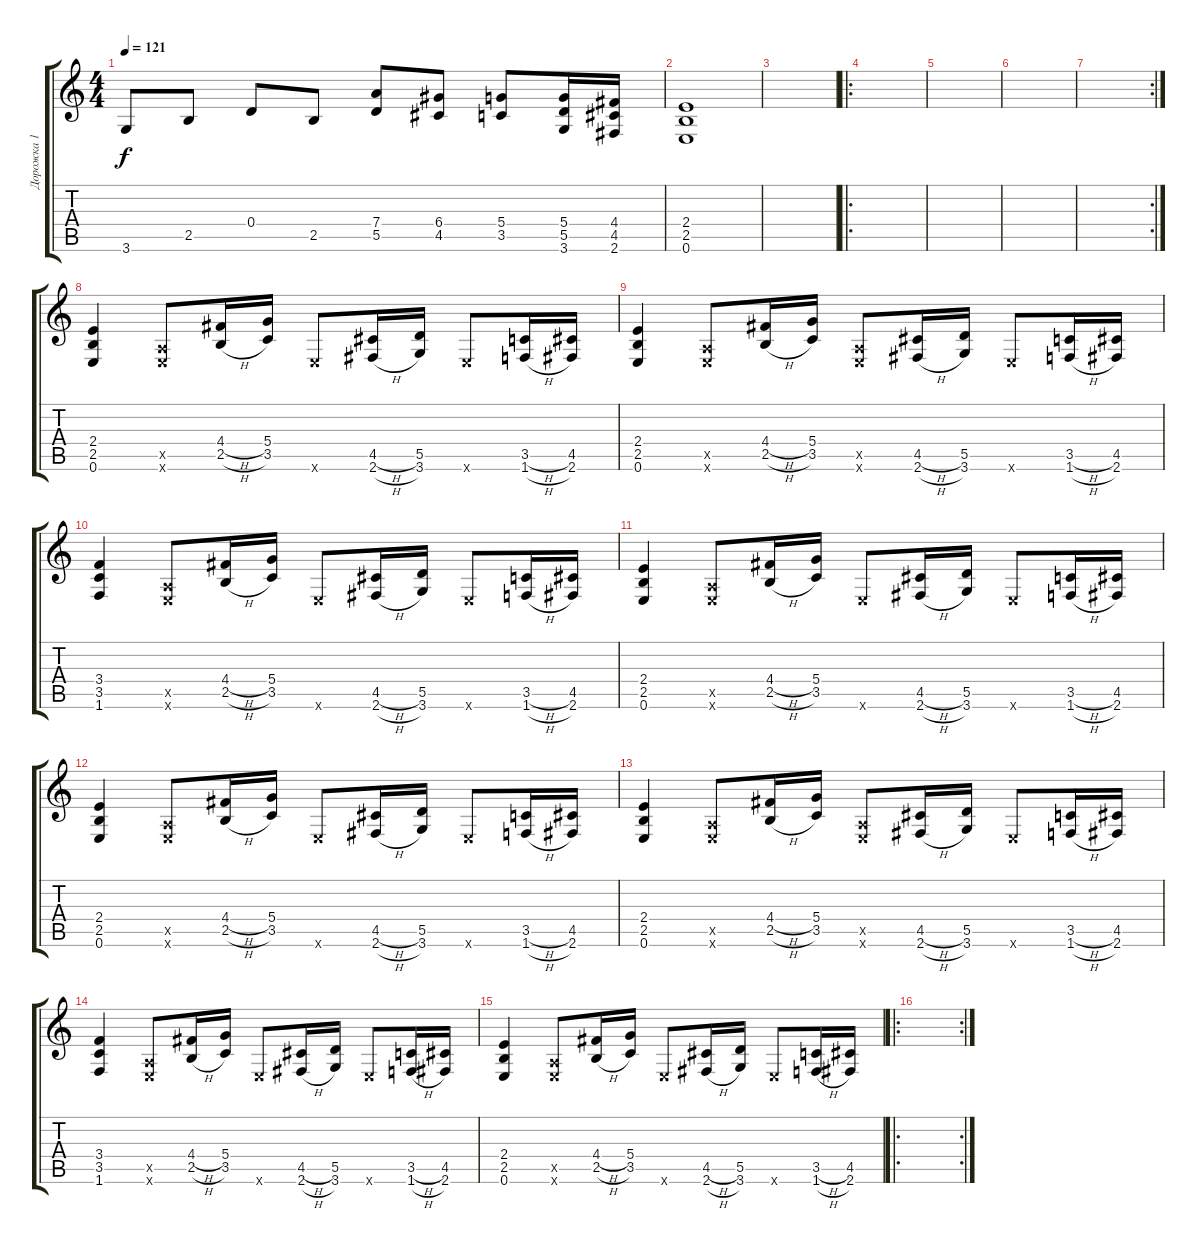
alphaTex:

\track ("Дорожка 1" "Дорожка 1") {instrument distortionguitar}
\staff {score tabs}
\tuning (E4 B3 G3 D3 A2 E2) {hide}
\ts (4 4)
\tempo 121
\clef g2
\ks c
3.6.8{dy f instrument distortionguitar} 2.5.8 0.4.8 2.5.8 (7.4 5.5).8 (6.4 4.5).8 (5.4 3.5).8 (5.4 5.5 3.6).16 (4.4 4.5 2.6).16 |
(2.4 2.5 0.6).1 |
|
\ro
|
|
|
\rc 2
|
(2.4 2.5 0.6).4 (0.5{x} 0.6{x}).8 (4.4{h} 2.5{h}).16 (5.4 3.5).16 0.6{x}.8 (4.5{h} 2.6{h}).16 (5.5 3.6).16 0.6{x}.8 (3.5{h} 1.6{h}).16 (4.5 2.6).16 |
(2.4 2.5 0.6).4 (0.5{x} 0.6{x}).8 (4.4{h} 2.5{h}).16 (5.4 3.5).16 (0.5{x} 0.6{x}).8 (4.5{h} 2.6{h}).16 (5.5 3.6).16 0.6{x}.8 (3.5{h} 1.6{h}).16 (4.5 2.6).16 |
(3.4 3.5 1.6).4 (0.5{x} 0.6{x}).8 (4.4{h} 2.5{h}).16 (5.4 3.5).16 0.6{x}.8 (4.5{h} 2.6{h}).16 (5.5 3.6).16 0.6{x}.8 (3.5{h} 1.6{h}).16 (4.5 2.6).16 |
(2.4 2.5 0.6).4 (0.5{x} 0.6{x}).8 (4.4{h} 2.5{h}).16 (5.4 3.5).16 0.6{x}.8 (4.5{h} 2.6{h}).16 (5.5 3.6).16 0.6{x}.8 (3.5{h} 1.6{h}).16 (4.5 2.6).16 |
(2.4 2.5 0.6).4 (0.5{x} 0.6{x}).8 (4.4{h} 2.5{h}).16 (5.4 3.5).16 0.6{x}.8 (4.5{h} 2.6{h}).16 (5.5 3.6).16 0.6{x}.8 (3.5{h} 1.6{h}).16 (4.5 2.6).16 |
(2.4 2.5 0.6).4 (0.5{x} 0.6{x}).8 (4.4{h} 2.5{h}).16 (5.4 3.5).16 (0.5{x} 0.6{x}).8 (4.5{h} 2.6{h}).16 (5.5 3.6).16 0.6{x}.8 (3.5{h} 1.6{h}).16 (4.5 2.6).16 |
(3.4 3.5 1.6).4 (0.5{x} 0.6{x}).8 (4.4{h} 2.5{h}).16 (5.4 3.5).16 0.6{x}.8 (4.5{h} 2.6{h}).16 (5.5 3.6).16 0.6{x}.8 (3.5{h} 1.6{h}).16 (4.5 2.6).16 |
(2.4 2.5 0.6).4 (0.5{x} 0.6{x}).8 (4.4{h} 2.5{h}).16 (5.4 3.5).16 0.6{x}.8 (4.5{h} 2.6{h}).16 (5.5 3.6).16 0.6{x}.8 (3.5{h} 1.6{h}).16 (4.5 2.6).16 |
\ro
\rc 2
